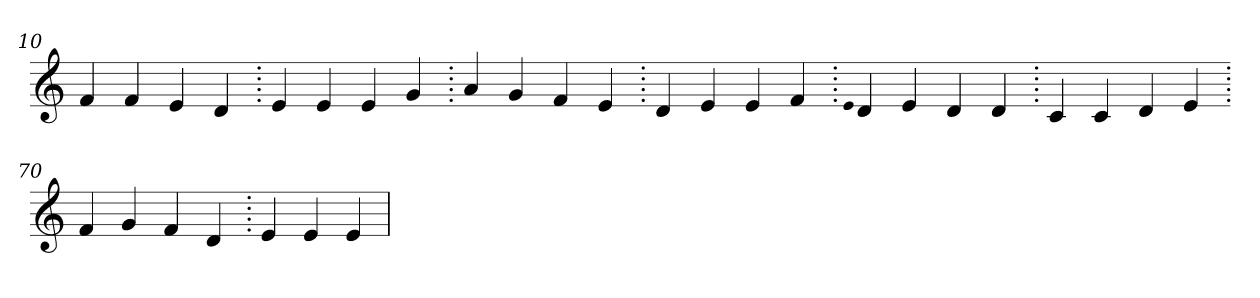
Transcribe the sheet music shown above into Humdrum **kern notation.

**kern
*part1
*staff1
*clefG2
=10.
4f
4f
4e
4d
=20.
4e
4e
4e
4g
=30.
4a
4g
4f
4e
=40.
4d
4e
4e
4f
=50.
qqe
4d
4e
4d
4d
=60.
4c
4c
4d
4e
=70.
4f
4g
4f
4d
=80.
4e
4e
4e
=
*-
